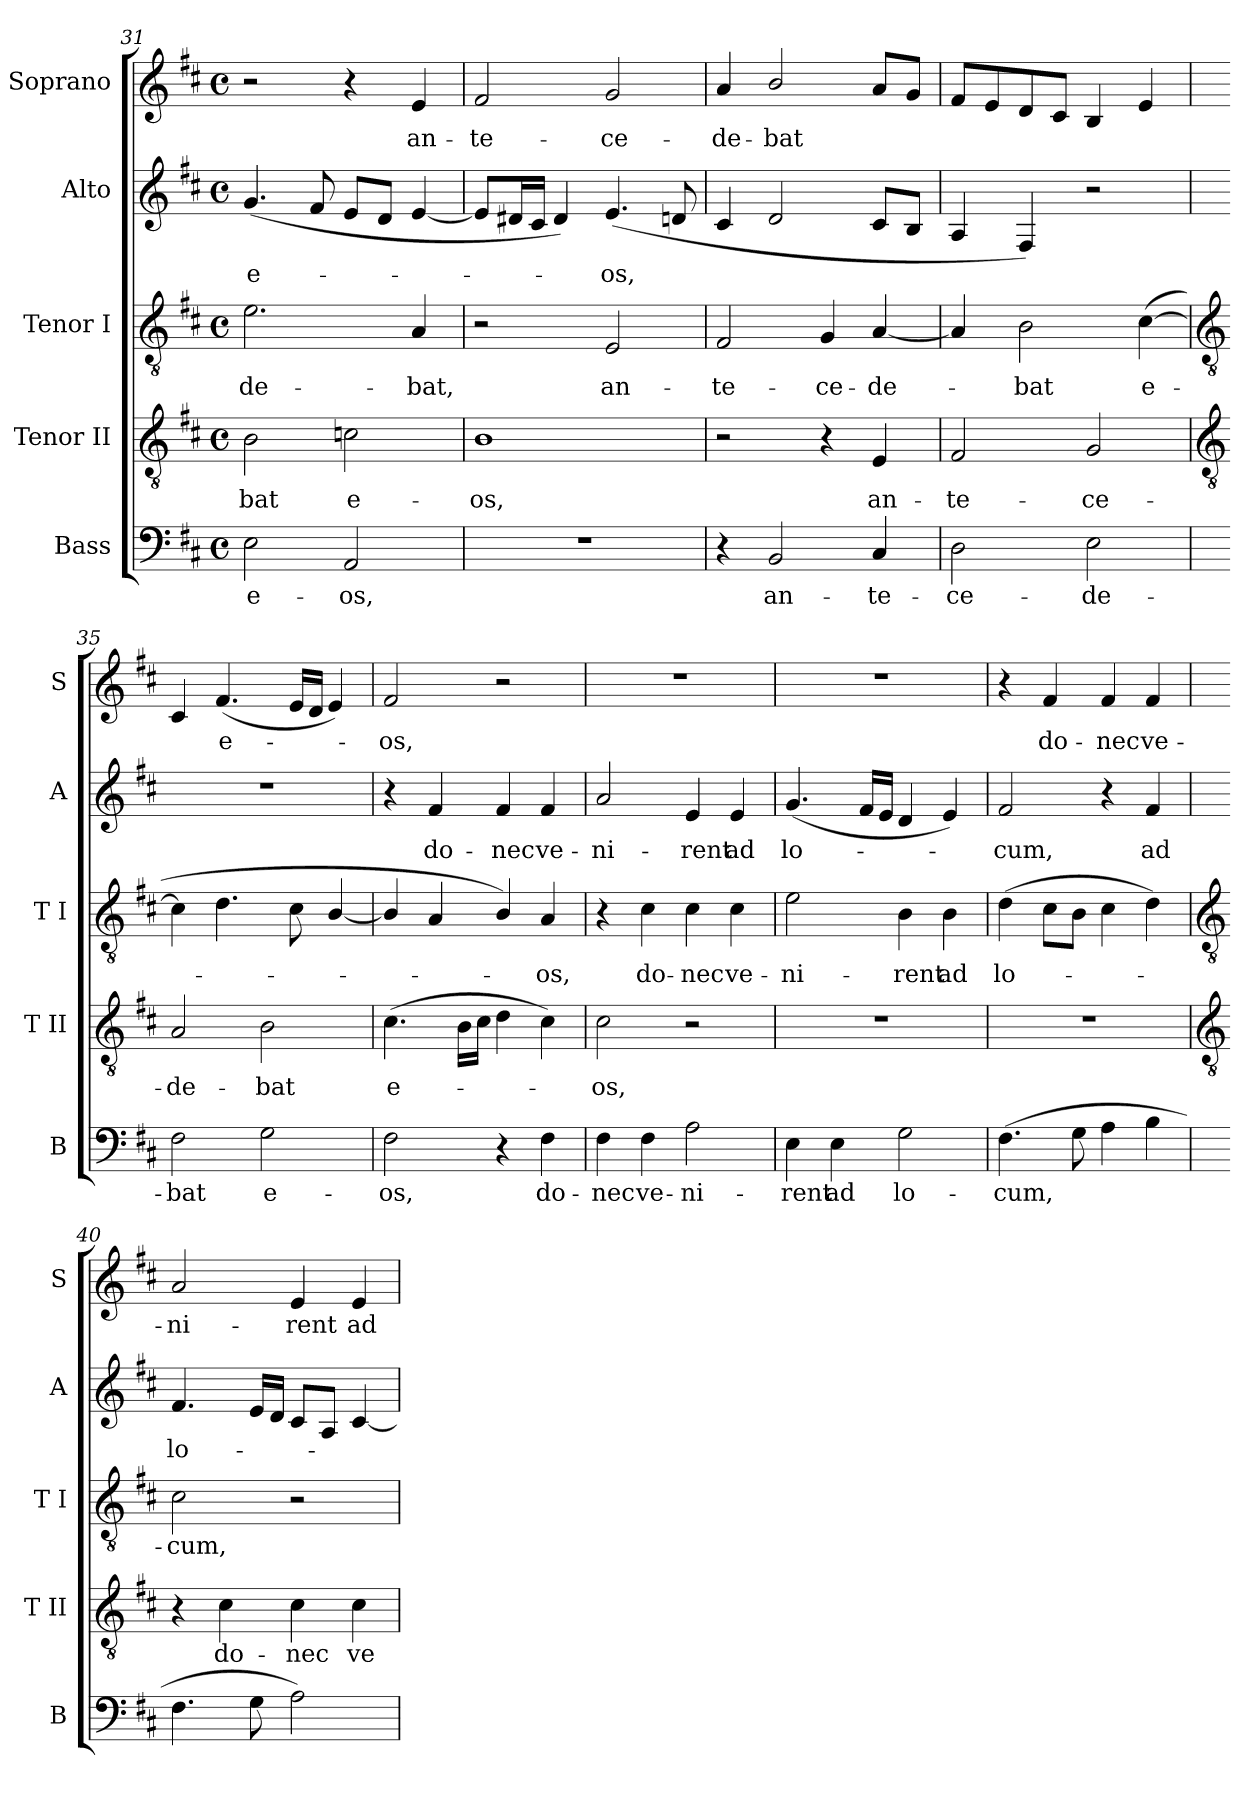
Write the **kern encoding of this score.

**kern	**text	**kern	**text	**kern	**text	**kern	**text	**kern	**text
*part5	*part5	*part4	*part4	*part3	*part3	*part2	*part2	*part1	*part1
*staff5	*staff5	*staff4	*staff4	*staff3	*staff3	*staff2	*staff2	*staff1	*staff1
*I"Bass	*	*I"Tenor II	*	*I"Tenor I	*	*I"Alto	*	*I"Soprano	*
*I'B	*	*I'T II	*	*I'T I	*	*I'A	*	*I'S	*
*clefF4	*	*clefGv2	*	*clefGv2	*	*clefG2	*	*clefG2	*
*k[f#c#]	*	*k[f#c#]	*	*k[f#c#]	*	*k[f#c#]	*	*k[f#c#]	*
*D:	*	*D:	*	*D:	*	*D:	*	*D:	*
*M4/4	*	*M4/4	*	*M4/4	*	*M4/4	*	*M4/4	*
*met(c)	*	*met(c)	*	*met(c)	*	*met(c)	*	*met(c)	*
=31	=31	=31	=31	=31	=31	=31	=31	=31	=31
!	!LO:LY:b	!	!LO:LY:b	!	!LO:LY:b	!	!LO:LY:b	!	!
2E	e-	2B	-bat	2.e	-de-	(<4.g	e-	2r	.
.	.	.	.	.	.	8f#	.	.	.
!	!LO:LY:b	!	!LO:LY:b	!	!	!	!	!	!
2AA	-os,	2cn	e-	.	.	8eL	.	4r	.
.	.	.	.	.	.	8dJ	.	.	.
!	!	!	!	!	!LO:LY:b	!	!	!	!LO:LY:b
.	.	.	.	4A	-bat,	[4e	.	4e	an-
=32	=32	=32	=32	=32	=32	=32	=32	=32	=32
!	!	!	!LO:LY:b	!	!	!	!	!	!LO:LY:b
1r	.	1B	-os,	2r	.	8eL]	.	2f#	-te-
.	.	.	.	.	.	16d#XL	.	.	.
.	.	.	.	.	.	16c#JJ	.	.	.
.	.	.	.	.	.	4d#)	.	.	.
!	!	!	!	!	!LO:LY:b	!	!LO:LY:b	!	!LO:LY:b
.	.	.	.	2E	an-	(<4.e	os,	2g	-ce-
.	.	.	.	.	.	8dn	.	.	.
=33	=33	=33	=33	=33	=33	=33	=33	=33	=33
!	!	!	!	!	!LO:LY:b	!	!	!	!LO:LY:b
4r	.	2r	.	2F#	-te-	4c#	.	4a	-de-
!	!LO:LY:b	!	!	!	!	!	!	!	!LO:LY:b
2BB	an-	.	.	.	.	2d	.	2b/	-bat
!	!	!	!	!	!LO:LY:b	!	!	!	!
.	.	4r	.	4G	-ce-	.	.	.	.
!	!LO:LY:b	!	!LO:LY:b	!	!LO:LY:b	!	!	!	!
4C#	-te-	4E	an-	[4A	-de-	8c#L	.	8aL	.
.	.	.	.	.	.	8BJ	.	8gJ	.
=34	=34	=34	=34	=34	=34	=34	=34	=34	=34
!	!LO:LY:b	!	!LO:LY:b	!	!	!	!	!	!
2D	-ce-	2F#	-te-	4A]	.	4A	.	8f#L	.
.	.	.	.	.	.	.	.	8e	.
!	!	!	!	!	!LO:LY:b	!	!	!	!
.	.	.	.	2B	bat	4F#)	.	8d	.
.	.	.	.	.	.	.	.	8c#J	.
!	!LO:LY:b	!	!LO:LY:b	!	!	!	!	!	!
2E	-de-	2G	-ce-	.	.	2r	.	4B	.
!	!	!	!	!	!LO:LY:b	!	!	!	!
.	.	.	.	(>[4c#	e-	.	.	4e	.
!!LO:LB:g=z
=35	=35	=35	=35	=35	=35	=35	=35	=35	=35
*	*	*clefGv2	*	*clefGv2	*	*	*	*	*
!	!LO:LY:b	!	!LO:LY:b	!	!	!	!	!	!
2F#	-bat	2A	-de-	4c#]	.	1r	.	4c#	.
!	!	!	!	!	!	!	!	!	!LO:LY:b
.	.	.	.	4.d	.	.	.	(<4.f#	e-
!	!LO:LY:b	!	!LO:LY:b	!	!	!	!	!	!
2G	e-	2B	-bat	.	.	.	.	.	.
.	.	.	.	8c#	.	.	.	16eLL	.
.	.	.	.	.	.	.	.	16dJJ	.
.	.	.	.	[4B/	.	.	.	4e)	.
=36	=36	=36	=36	=36	=36	=36	=36	=36	=36
!	!LO:LY:b	!	!LO:LY:b	!	!	!	!	!	!LO:LY:b
2F#	-os,	(>4.c#	e-	4B/]	.	4r	.	2f#	os,
!	!	!	!	!	!	!	!LO:LY:b	!	!
.	.	.	.	4A	.	4f#	do-	.	.
.	.	16BLL	.	.	.	.	.	.	.
.	.	16c#JJ	.	.	.	.	.	.	.
!	!	!	!	!	!	!	!LO:LY:b	!	!
4r	.	4d	.	4B/)	.	4f#	-nec	2r	.
!	!LO:LY:b	!	!	!	!LO:LY:b	!	!LO:LY:b	!	!
4F#	do-	4c#)	.	4A	os,	4f#	ve-	.	.
=37	=37	=37	=37	=37	=37	=37	=37	=37	=37
!	!LO:LY:b	!	!LO:LY:b	!	!	!	!LO:LY:b	!	!
4F#	-nec	2c#	os,	4r	.	2a	-ni-	1r	.
!	!LO:LY:b	!	!	!	!LO:LY:b	!	!	!	!
4F#	ve-	.	.	4c#	do-	.	.	.	.
!	!LO:LY:b	!	!	!	!LO:LY:b	!	!LO:LY:b	!	!
2A	-ni-	2r	.	4c#	-nec	4e	-rent	.	.
!	!	!	!	!	!LO:LY:b	!	!LO:LY:b	!	!
.	.	.	.	4c#	ve-	4e	ad	.	.
=38	=38	=38	=38	=38	=38	=38	=38	=38	=38
!	!LO:LY:b	!	!	!	!LO:LY:b	!	!LO:LY:b	!	!
4E	-rent	1r	.	2e	-ni-	(<4.g	lo-	1r	.
!	!LO:LY:b	!	!	!	!	!	!	!	!
4E	ad	.	.	.	.	.	.	.	.
.	.	.	.	.	.	16f#LL	.	.	.
.	.	.	.	.	.	16eJJ	.	.	.
!	!LO:LY:b	!	!	!	!LO:LY:b	!	!	!	!
2G	lo-	.	.	4B	-rent	4d	.	.	.
!	!	!	!	!	!LO:LY:b	!	!	!	!
.	.	.	.	4B	ad	4e)	.	.	.
=39	=39	=39	=39	=39	=39	=39	=39	=39	=39
!	!LO:LY:b	!	!	!	!LO:LY:b	!	!LO:LY:b	!	!
(>4.F#	-cum,	1r	.	(>4d	lo-	2f#	cum,	4r	.
!	!	!	!	!	!	!	!	!	!LO:LY:b
.	.	.	.	8c#L	.	.	.	4f#	do-
8G	.	.	.	8BJ	.	.	.	.	.
!	!	!	!	!	!	!	!	!	!LO:LY:b
4A	.	.	.	4c#	.	4r	.	4f#	-nec
!	!	!	!	!	!	!	!LO:LY:b	!	!LO:LY:b
4B	.	.	.	4d)	.	4f#	ad	4f#	ve-
!!LO:LB:g=z
=40	=40	=40	=40	=40	=40	=40	=40	=40	=40
*	*	*clefGv2	*	*clefGv2	*	*	*	*	*
!	!	!	!	!	!LO:LY:b	!	!LO:LY:b	!	!LO:LY:b
4.F#	.	4r	.	2c#	cum,	4.f#	lo-	2a	-ni-
!	!	!	!LO:LY:b	!	!	!	!	!	!
.	.	4c#	do-	.	.	.	.	.	.
8G	.	.	.	.	.	16eLL	.	.	.
.	.	.	.	.	.	16dJJ	.	.	.
!	!	!	!LO:LY:b	!	!	!	!	!	!LO:LY:b
2A)	.	4c#	-nec	2r	.	8c#L	.	4e	-rent
.	.	.	.	.	.	8AJ	.	.	.
!	!	!	!LO:LY:b	!	!	!	!	!	!LO:LY:b
.	.	4c#	ve-	.	.	[4c#	.	4e	ad
=	=	=	=	=	=	=	=	=	=
*-	*-	*-	*-	*-	*-	*-	*-	*-	*-
